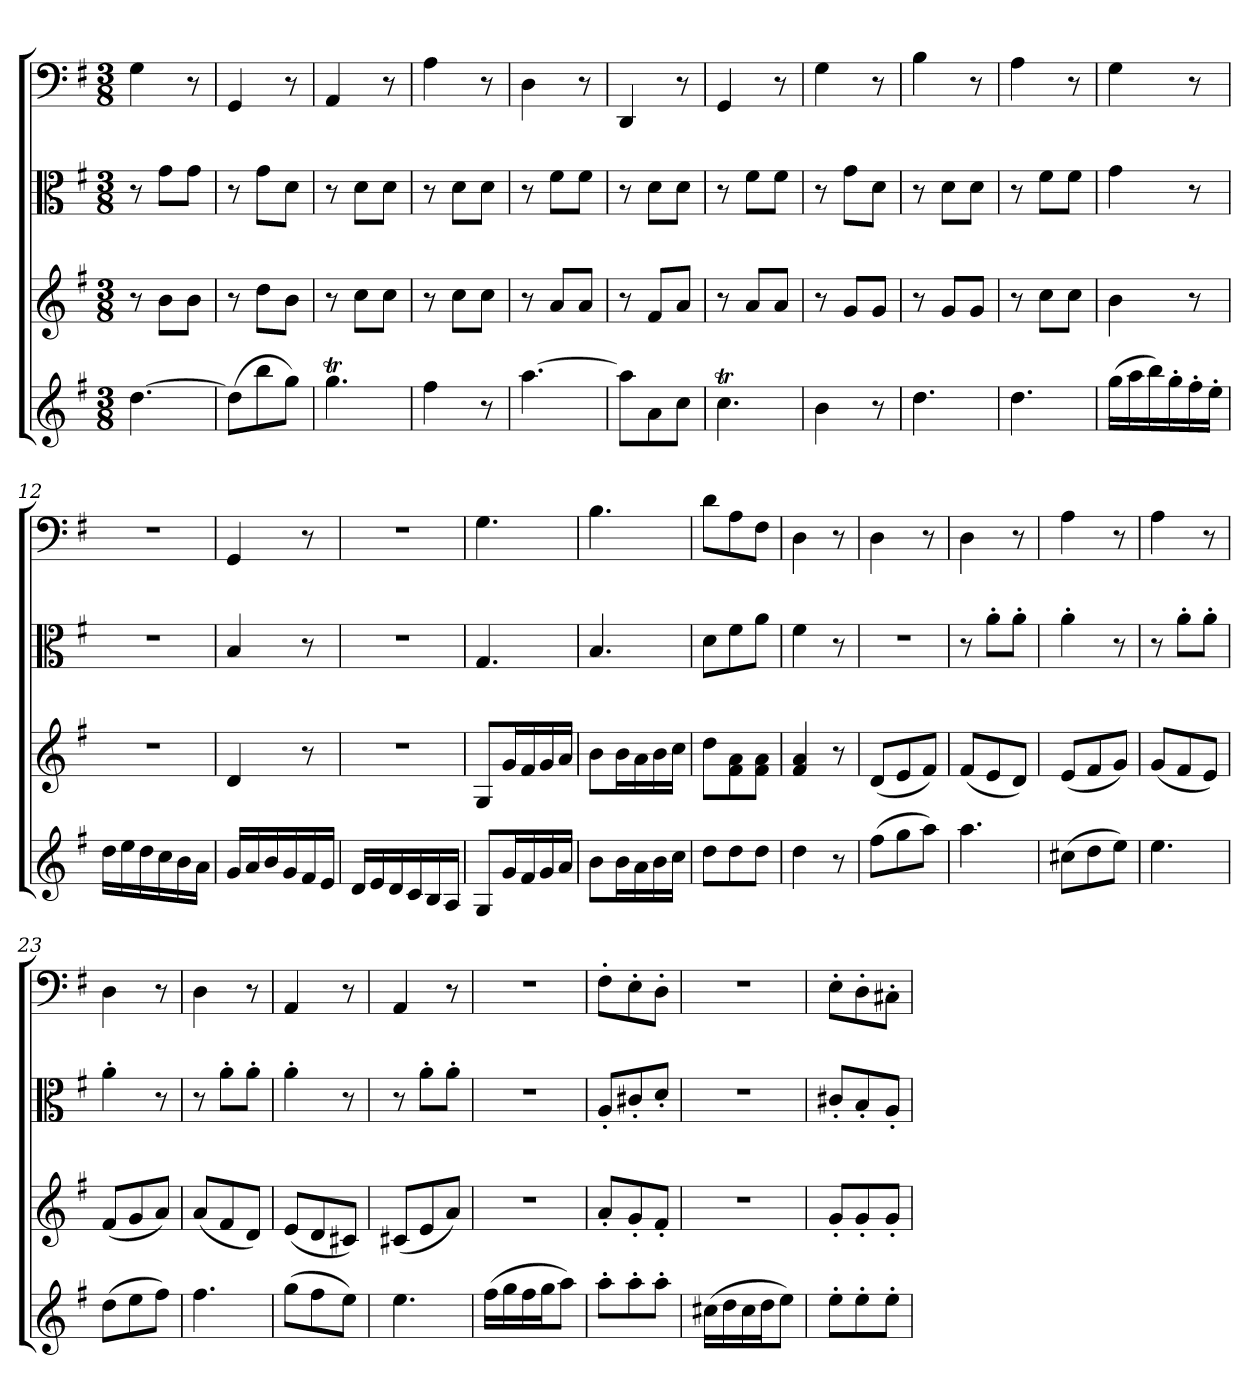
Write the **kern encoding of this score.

**kern	**kern	**kern	**kern
*part4	*part3	*part2	*part1
*staff4	*staff3	*staff2	*staff1
*clefG2	*clefG2	*clefC3	*clefF4
*k[f#]	*k[f#]	*k[f#]	*k[f#]
*G:	*G:	*G:	*G:
*M3/8	*M3/8	*M3/8	*M3/8
=1	=1	=1	=1
[4.dd	8r	8r	4G
.	8b\L	8g\L	.
.	8b\J	8g\J	8r
=2	=2	=2	=2
(8dd\L]	8r	8r	4GG
8bb\	8dd\L	8g\L	.
8gg\J)	8b\J	8d\J	8r
=3	=3	=3	=3
4.ggT	8r	8r	4AA
.	8cc\L	8d\L	.
.	8cc\J	8d\J	8r
=4	=4	=4	=4
4ff#	8r	8r	4A
.	8cc\L	8d\L	.
8r	8cc\J	8d\J	8r
=5	=5	=5	=5
[4.aa	8r	8r	4D
.	8a/L	8f#\L	.
.	8a/J	8f#\J	8r
=6	=6	=6	=6
8aa\L]	8r	8r	4DD
8a\	8f#/L	8d\L	.
8cc\J	8a/J	8d\J	8r
=7	=7	=7	=7
4.ccT	8r	8r	4GG
.	8a/L	8f#\L	.
.	8a/J	8f#\J	8r
=8	=8	=8	=8
4b	8r	8r	4G
.	8g/L	8g\L	.
8r	8g/J	8d\J	8r
=9	=9	=9	=9
4.dd	8r	8r	4B
.	8g/L	8d\L	.
.	8g/J	8d\J	8r
=10	=10	=10	=10
4.dd	8r	8r	4A
.	8cc\L	8f#\L	.
.	8cc\J	8f#\J	8r
=11	=11	=11	=11
(16gg\LL	4b	4g	4G
16aa\	.	.	.
16bb\)	.	.	.
16gg'\	.	.	.
16ff#'\	8r	8r	8r
16ee'\JJ	.	.	.
=12	=12	=12	=12
16dd\LL	4.r	4.r	4.r
16ee\	.	.	.
16dd\	.	.	.
16cc\	.	.	.
16b\	.	.	.
16a\JJ	.	.	.
=13	=13	=13	=13
16g/LL	4d	4B	4GG
16a/	.	.	.
16b/	.	.	.
16g/	.	.	.
16f#/	8r	8r	8r
16e/JJ	.	.	.
=14	=14	=14	=14
16d/LL	4.r	4.r	4.r
16e/	.	.	.
16d/	.	.	.
16c/	.	.	.
16B/	.	.	.
16A/JJ	.	.	.
=15	=15	=15	=15
8G/L	8G/L	4.G	4.G
16g/L	16g/L	.	.
16f#/	16f#/	.	.
16g/	16g/	.	.
16a/JJ	16a/JJ	.	.
=16	=16	=16	=16
8b\L	8b\L	4.B	4.B
16b\L	16b\L	.	.
16a\	16a\	.	.
16b\	16b\	.	.
16cc\JJ	16cc\JJ	.	.
=17	=17	=17	=17
8dd\L	8dd\L	8d\L	8d\L
8dd\	8f#\ 8a\	8f#\	8A\
8dd\J	8f#\ 8a\J	8a\J	8F#\J
=18	=18	=18	=18
4dd	4f# 4a	4f#	4D
8r	8r	8r	8r
=19	=19	=19	=19
(8ff#\L	(8d/L	4.r	4D
8gg\	8e/	.	.
8aa\J)	8f#/J)	.	8r
=20	=20	=20	=20
4.aa	(8f#/L	8r	4D
.	8e/	8a'\L	.
.	8d/J)	8a'\J	8r
=21	=21	=21	=21
(8cc#X\L	(8e/L	4a'	4A
8dd\	8f#/	.	.
8ee\J)	8g/J)	8r	8r
=22	=22	=22	=22
4.ee	(8g/L	8r	4A
.	8f#/	8a'\L	.
.	8e/J)	8a'\J	8r
=23	=23	=23	=23
(8dd\L	(8f#/L	4a'	4D
8ee\	8g/	.	.
8ff#\J)	8a/J)	8r	8r
=24	=24	=24	=24
4.ff#	(8a/L	8r	4D
.	8f#/	8a'\L	.
.	8d/J)	8a'\J	8r
=25	=25	=25	=25
(8gg\L	(8e/L	4a'	4AA
8ff#\	8d/	.	.
8ee\J)	8c#X/J)	8r	8r
=26	=26	=26	=26
4.ee	(8c#X/L	8r	4AA
.	8e/	8a'\L	.
.	8a/J)	8a'\J	8r
=27	=27	=27	=27
(16ff#\LL	4.r	4.r	4.r
16gg\	.	.	.
16ff#\	.	.	.
16gg\J	.	.	.
8aa\J)	.	.	.
=28	=28	=28	=28
8aa'\L	8a'/L	8A'/L	8F#'\L
8aa'\	8g'/	8c#X'/	8E'\
8aa'\J	8f#'/J	8d'/J	8D'\J
=29	=29	=29	=29
(16cc#X\LL	4.r	4.r	4.r
16dd\	.	.	.
16cc#\	.	.	.
16dd\J	.	.	.
8ee\J)	.	.	.
=30	=30	=30	=30
8ee'\L	8g'/L	8c#X'/L	8E'\L
8ee'\	8g'/	8B'/	8D'\
8ee'\J	8g'/J	8A'/J	8C#X'\J
=	=	=	=
*-	*-	*-	*-
